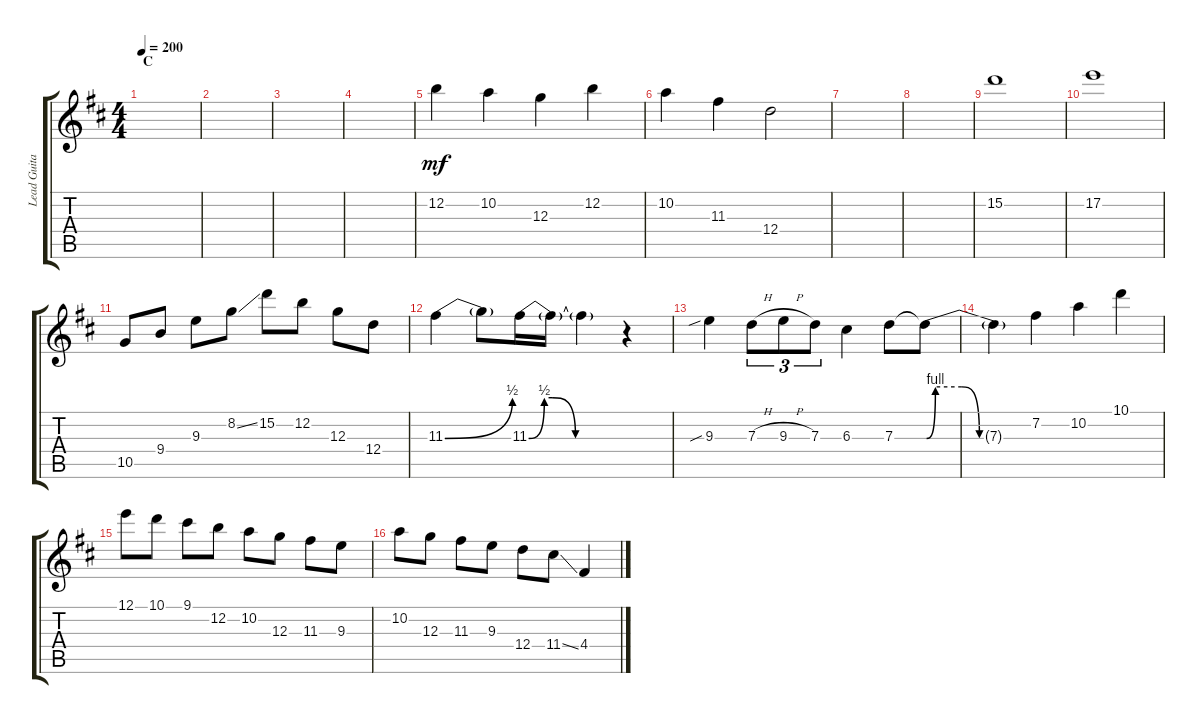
\track ("Lead Guitar(Right ch.)" "Lead Guita") {instrument distortionguitar}
\staff {score tabs}
\tuning (E4 B3 G3 D3 A2 E2) {hide}
\ts (4 4)
\section ("" "C")
\tempo 200
\clef g2
\ks d
|
|
|
|
12.2.4{dy mf} 10.2.4 12.3.4 12.2.4 |
10.2.4 11.3.4 12.4.2 |
|
|
15.2.1 |
17.2.1 |
10.5.8 9.4.8 9.3.8 8.2{ss}.8 15.2.8 12.2.8 12.3.8 12.4.8 |
11.3{be (bend 0 0 60 2)}.4 11.3{t}.8 11.3{be (custom 0 0 10 2 15 2 30 0 60 0)}.16 11.3{t}.16 11.3{t}.4 r.4 |
9.3{sib}.4 7.3{h}.8{tu (3 2)} 9.3{h}.8{tu (3 2)} 7.3.8{tu (3 2)} 6.3.4 7.3.8 7.3{be (custom 0 0 5 4 20 4 30 0 60 0) t}.8 |
7.3{t}.4 7.2.4 10.2.4 10.1.4 |
12.1.8 10.1.8 9.1.8 12.2.8 10.2.8 12.3.8 11.3.8 9.3.8 |
10.2.8 12.3.8 11.3.8 9.3.8 12.4.8 11.4{ss}.8 4.4.4
